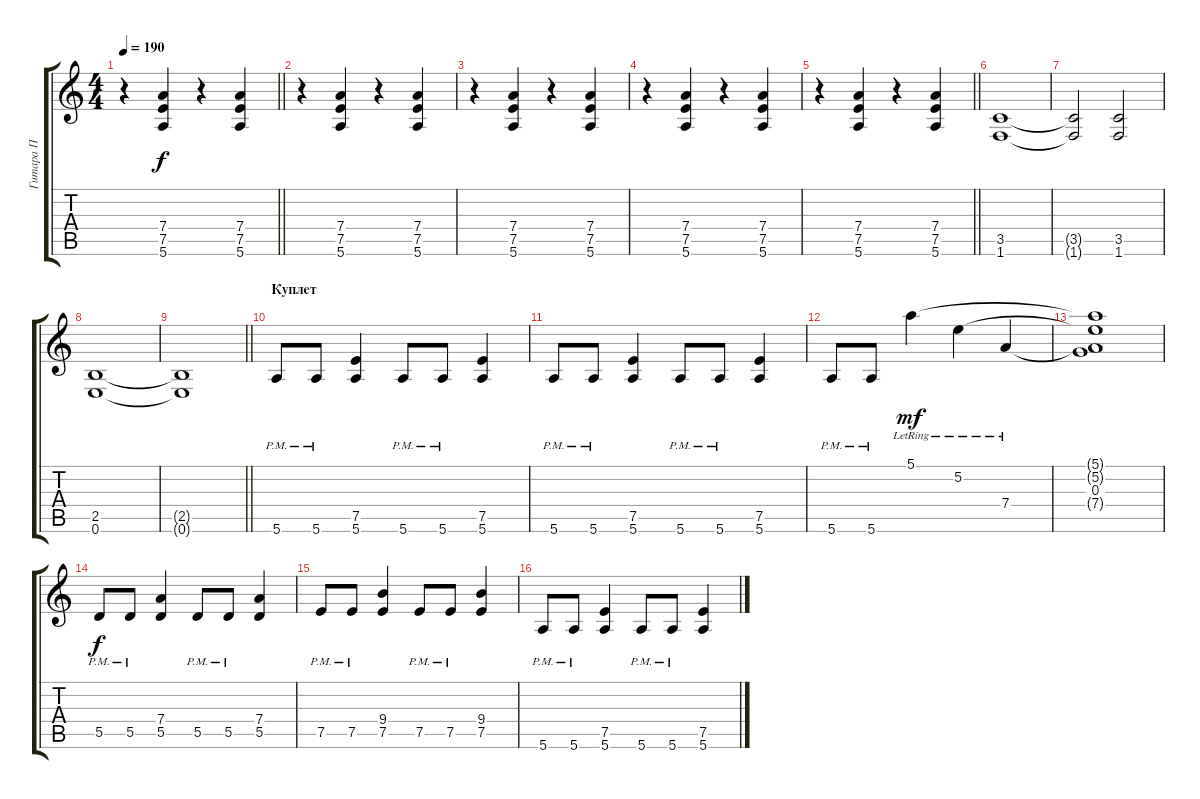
\track ("Гитара П" "Гитара П") {instrument overdrivenguitar}
\staff {score tabs}
\tuning (E4 B3 G3 D3 A2 E2) {hide}
\ts (4 4)
\tempo 190
\clef g2
\barLineRight lightlight
\ks c
r.4{dy f} (7.4 7.5 5.6).4 r.4 (7.4 7.5 5.6).4 |
r.4 (7.4 7.5 5.6).4 r.4 (7.4 7.5 5.6).4 |
r.4 (7.4 7.5 5.6).4 r.4 (7.4 7.5 5.6).4 |
r.4 (7.4 7.5 5.6).4 r.4 (7.4 7.5 5.6).4 |
\barLineRight lightlight
r.4 (7.4 7.5 5.6).4 r.4 (7.4 7.5 5.6).4 |
\section ("" " ")
(3.5 1.6).1 |
(3.5{t} 1.6{t}).2 (3.5 1.6).2 |
(2.5 0.6).1 |
\barLineRight lightlight
(2.5{t} 0.6{t}).1 |
\section ("" "Куплет")
5.6{pm}.8 5.6{pm}.8 (7.5 5.6).4 5.6{pm}.8 5.6{pm}.8 (7.5 5.6).4 |
5.6{pm}.8 5.6{pm}.8 (7.5 5.6).4 5.6{pm}.8 5.6{pm}.8 (7.5 5.6).4 |
5.6{pm}.8 5.6{pm}.8 5.1{lr}.4{dy mf} 5.2{lr}.4 7.4{lr}.4 |
(5.1{t} 5.2{t} 0.3 7.4{t}).1 |
5.5{pm}.8{dy f} 5.5{pm}.8 (7.4 5.5).4 5.5{pm}.8 5.5{pm}.8 (7.4 5.5).4 |
7.5{pm}.8 7.5{pm}.8 (9.4 7.5).4 7.5{pm}.8 7.5{pm}.8 (9.4 7.5).4 |
5.6{pm}.8 5.6{pm}.8 (7.5 5.6).4 5.6{pm}.8 5.6{pm}.8 (7.5 5.6).4
